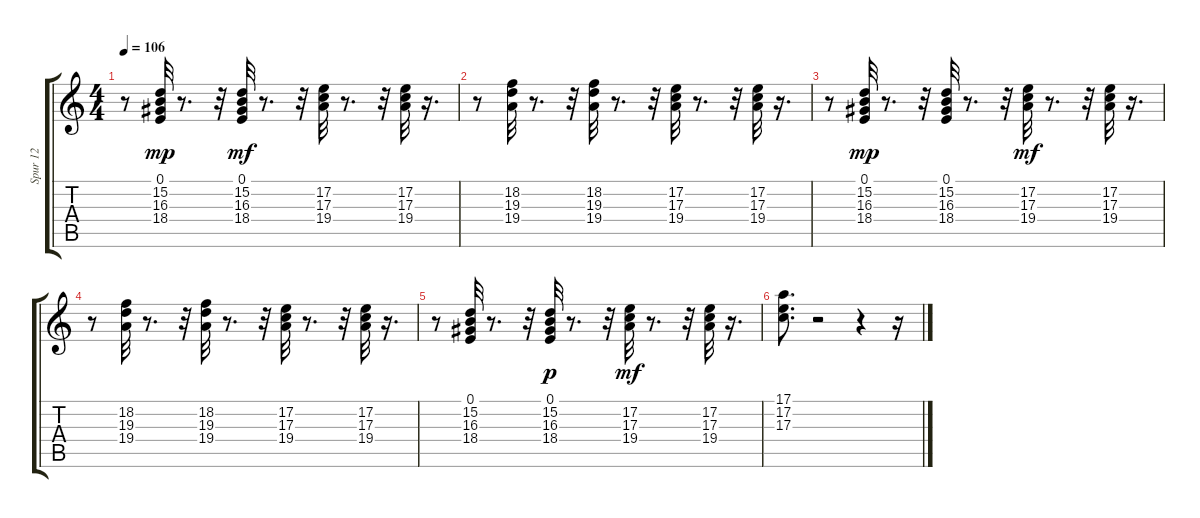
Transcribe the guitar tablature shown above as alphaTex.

\track ("Spur 12" "Spur 12") {instrument pizzicatostrings}
\staff {score tabs}
\tuning (E4 B3 G3 D3 A2 E2) {hide}
\ts (4 4)
\tempo 106
\clef g2
\ks c
r.8{dy mf} (0.1 15.2 16.3 18.4).32{dy mp} r.8{d} r.32 (0.1 15.2 16.3 18.4).32{dy mf} r.8{d} r.32 (17.2 17.3 19.4).32 r.8{d} r.32 (17.2 17.3 19.4).32 r.16{d} |
r.8 (18.2 19.3 19.4).32 r.8{d} r.32 (18.2 19.3 19.4).32 r.8{d} r.32 (17.2 17.3 19.4).32 r.8{d} r.32 (17.2 17.3 19.4).32 r.16{d} |
r.8 (0.1 15.2 16.3 18.4).32{dy mp} r.8{d} r.32 (0.1 15.2 16.3 18.4).32 r.8{d} r.32 (17.2 17.3 19.4).32{dy mf} r.8{d} r.32 (17.2 17.3 19.4).32 r.16{d} |
r.8 (18.2 19.3 19.4).32 r.8{d} r.32 (18.2 19.3 19.4).32 r.8{d} r.32 (17.2 17.3 19.4).32 r.8{d} r.32 (17.2 17.3 19.4).32 r.16{d} |
r.8 (0.1 15.2 16.3 18.4).32 r.8{d} r.32 (0.1 15.2 16.3 18.4).32{dy p} r.8{d} r.32 (17.2 17.3 19.4).32{dy mf} r.8{d} r.32 (17.2 17.3 19.4).32 r.16{d} |
(17.1 17.2 17.3).8{d} r.2 r.4 r.16
